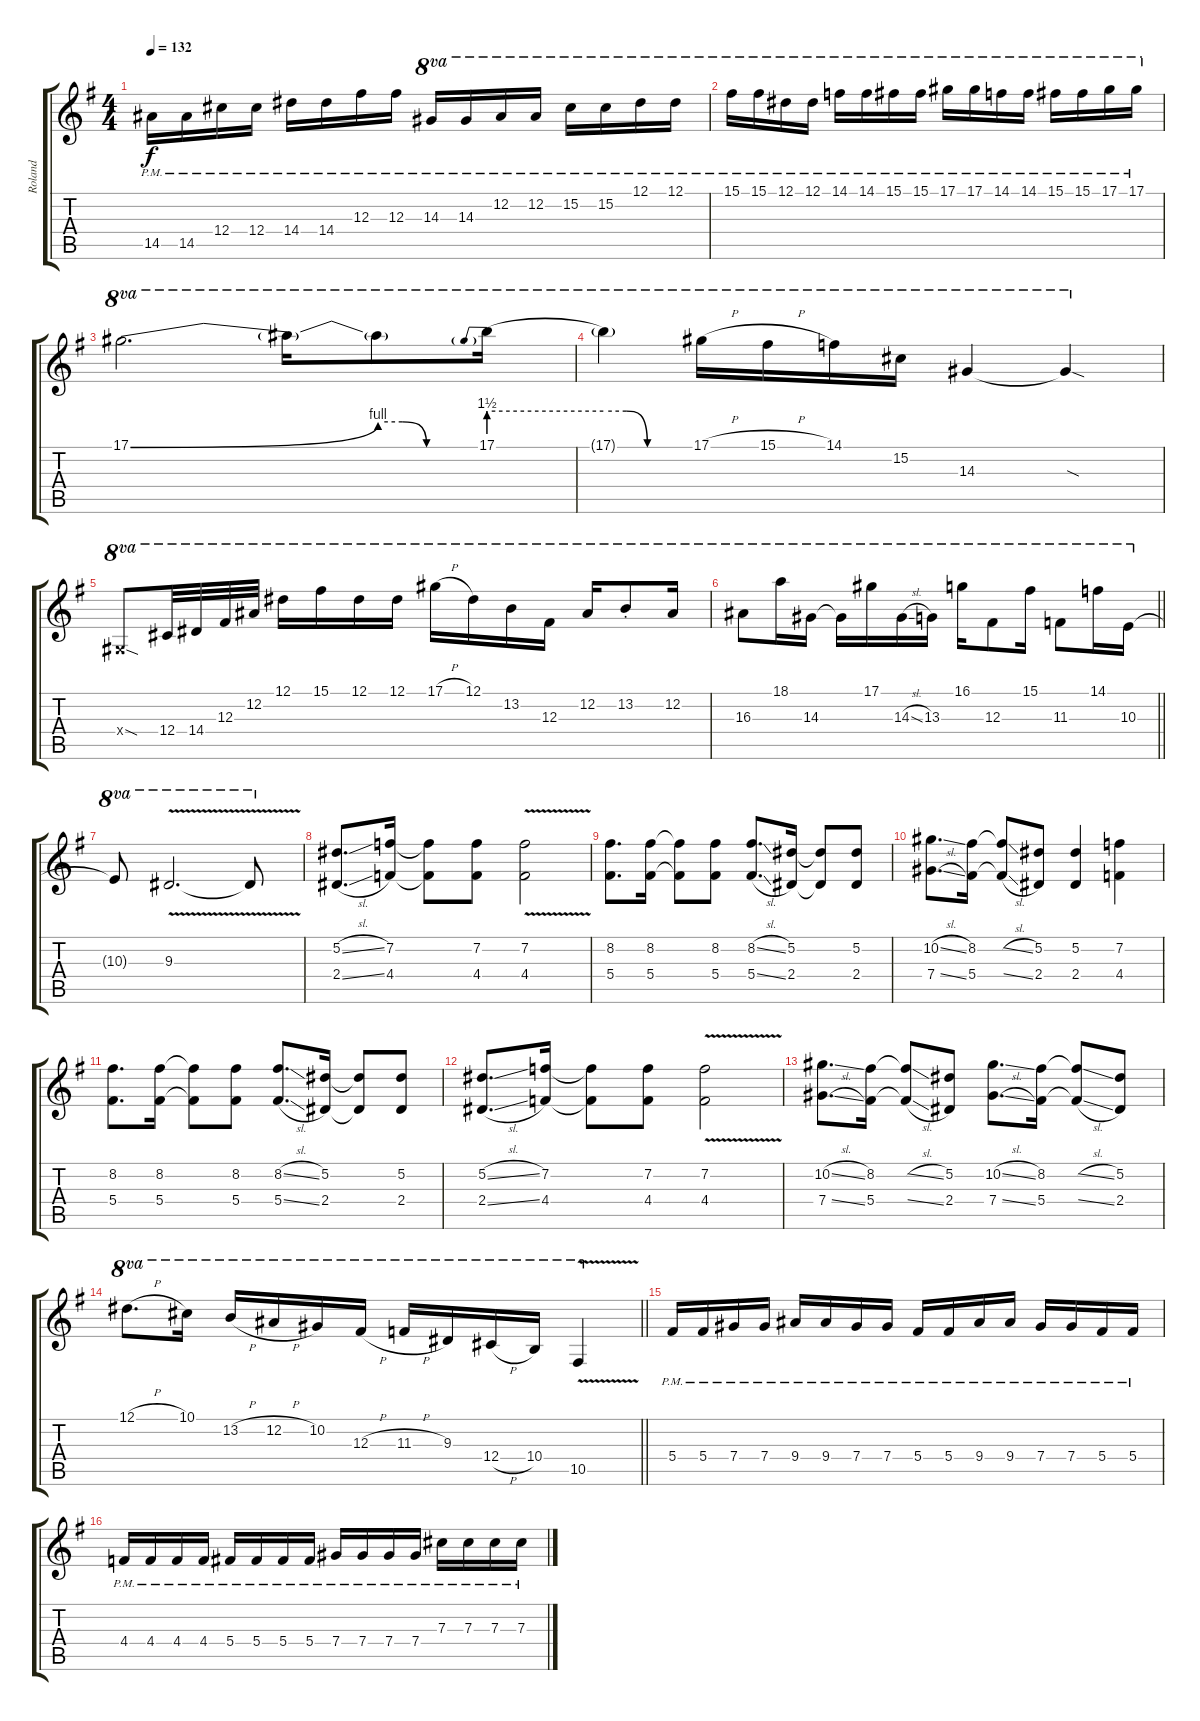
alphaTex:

\track ("Roland" "Roland") {instrument distortionguitar}
\staff {score tabs}
\tuning (Eb4 Bb3 Gb3 Db3 Ab2 Eb2) {hide}
\ts (4 4)
\tempo 132
\clef g2
\ks eminor
14.5{pm}.16{dy f} 14.5{pm}.16 12.4{pm}.16 12.4{pm}.16 14.4{pm}.16 14.4{pm}.16 12.3{pm}.16 12.3{pm}.16 14.3{pm}.16{ot 8va} 14.3{pm}.16{ot 8va} 12.2{pm}.16{ot 8va} 12.2{pm}.16{ot 8va} 15.2{pm}.16{ot 8va} 15.2{pm}.16{ot 8va} 12.1{pm}.16{ot 8va} 12.1{pm}.16{ot 8va} |
15.1{pm}.16{ot 8va} 15.1{pm}.16{ot 8va} 12.1{pm}.16{ot 8va} 12.1{pm}.16{ot 8va} 14.1{pm}.16{ot 8va} 14.1{pm}.16{ot 8va} 15.1{pm}.16{ot 8va} 15.1{pm}.16{ot 8va} 17.1{pm}.16{ot 8va} 17.1{pm}.16{ot 8va} 14.1{pm}.16{ot 8va} 14.1{pm}.16{ot 8va} 15.1{pm}.16{ot 8va} 15.1{pm}.16{ot 8va} 17.1{pm}.16{ot 8va} 17.1{pm}.16{ot 8va} |
17.1{be (bend 0 0 60 4)}.2{d ot 8va} 17.1{t}.16{ot 8va} 17.1{be (custom 0 4 15 4 30 0 60 0) t}.8{ot 8va} 17.1{be (prebend 0 6 60 6)}.16{ot 8va} |
17.1{be (custom 0 6 15 6 30 0 60 0) t}.4{ot 8va} 17.1{h}.16{ot 8va} 15.1{h}.16{ot 8va} 14.1.16{ot 8va} 15.2.16{ot 8va} 14.3.4{ot 8va} 14.3{sod t}.4{ot 8va} |
7.4{sod x}.8{ot 8va} 12.4.32{ot 8va} 14.4.32{ot 8va} 12.3.32{ot 8va} 12.2.32{ot 8va} 12.1.16{ot 8va} 15.1.16{ot 8va} 12.1.16{ot 8va} 12.1.16{ot 8va} 17.1{h}.16{ot 8va} 12.1.16{ot 8va} 13.2.16{ot 8va} 12.3.16{ot 8va} 12.2.16{ot 8va} 13.2{st}.8{ot 8va} 12.2.16{ot 8va} |
\barLineRight lightlight
16.3.8{ot 8va} 18.1.16{ot 8va} 14.3.16{ot 8va} 14.3{t}.16{ot 8va} 17.1.16{ot 8va} 14.3{sl}.16{ot 8va} 13.3.16{ot 8va} 16.1.16{ot 8va} 12.3.8{ot 8va} 15.1.16{ot 8va} 11.3.8{ot 8va} 14.1.16{ot 8va} 10.3.16{ot 8va} |
10.3{t}.8{ot 8va} 9.3{v}.2{d ot 8va} 9.3{t}.8{ot 8va} |
(5.2{sl} 2.4{sl}).8{d} (7.2 4.4).16 (7.2{t} 4.4{t}).8 (7.2 4.4).8 (7.2{v} 4.4{v}).2 |
(8.2 5.4).8{d} (8.2 5.4).16 (8.2{t} 5.4{t}).8 (8.2 5.4).8 (8.2{sl} 5.4{sl}).8{d} (5.2 2.4).16 (5.2{t} 2.4{t}).8 (5.2 2.4).8 |
(10.2{sl} 7.4{sl}).8{d} (8.2 5.4).16 (8.2{sl t} 5.4{sl t}).8 (5.2 2.4).8 (5.2 2.4).4 (7.2 4.4).4 |
(8.2 5.4).8{d} (8.2 5.4).16 (8.2{t} 5.4{t}).8 (8.2 5.4).8 (8.2{sl} 5.4{sl}).8{d} (5.2 2.4).16 (5.2{t} 2.4{t}).8 (5.2 2.4).8 |
(5.2{sl} 2.4{sl}).8{d} (7.2 4.4).16 (7.2{t} 4.4{t}).8 (7.2 4.4).8 (7.2{v} 4.4{v}).2 |
(10.2{sl} 7.4{sl}).8{d} (8.2 5.4).16 (8.2{sl t} 5.4{sl t}).8 (5.2 2.4).8 (10.2{sl} 7.4{sl}).8{d} (8.2 5.4).16 (8.2{sl t} 5.4{sl t}).8 (5.2 2.4).8 |
\barLineRight lightlight
12.1{h}.8{d ot 8va} 10.1.16{ot 8va} 13.2{h}.16{ot 8va} 12.2{h}.16{ot 8va} 10.2.16{ot 8va} 12.3{h}.16{ot 8va} 11.3{h}.16{ot 8va} 9.3.16{ot 8va} 12.4{h}.16{ot 8va} 10.4.16{ot 8va} 10.5{v}.4{ot 8va} |
5.4{pm}.16 5.4{pm}.16 7.4{pm}.16 7.4{pm}.16 9.4{pm}.16 9.4{pm}.16 7.4{pm}.16 7.4{pm}.16 5.4{pm}.16 5.4{pm}.16 9.4{pm}.16 9.4{pm}.16 7.4{pm}.16 7.4{pm}.16 5.4{pm}.16 5.4{pm}.16 |
4.4{pm}.16 4.4{pm}.16 4.4{pm}.16 4.4{pm}.16 5.4{pm}.16 5.4{pm}.16 5.4{pm}.16 5.4{pm}.16 7.4{pm}.16 7.4{pm}.16 7.4{pm}.16 7.4{pm}.16 7.3{pm}.16 7.3{pm}.16 7.3{pm}.16 7.3{pm}.16
